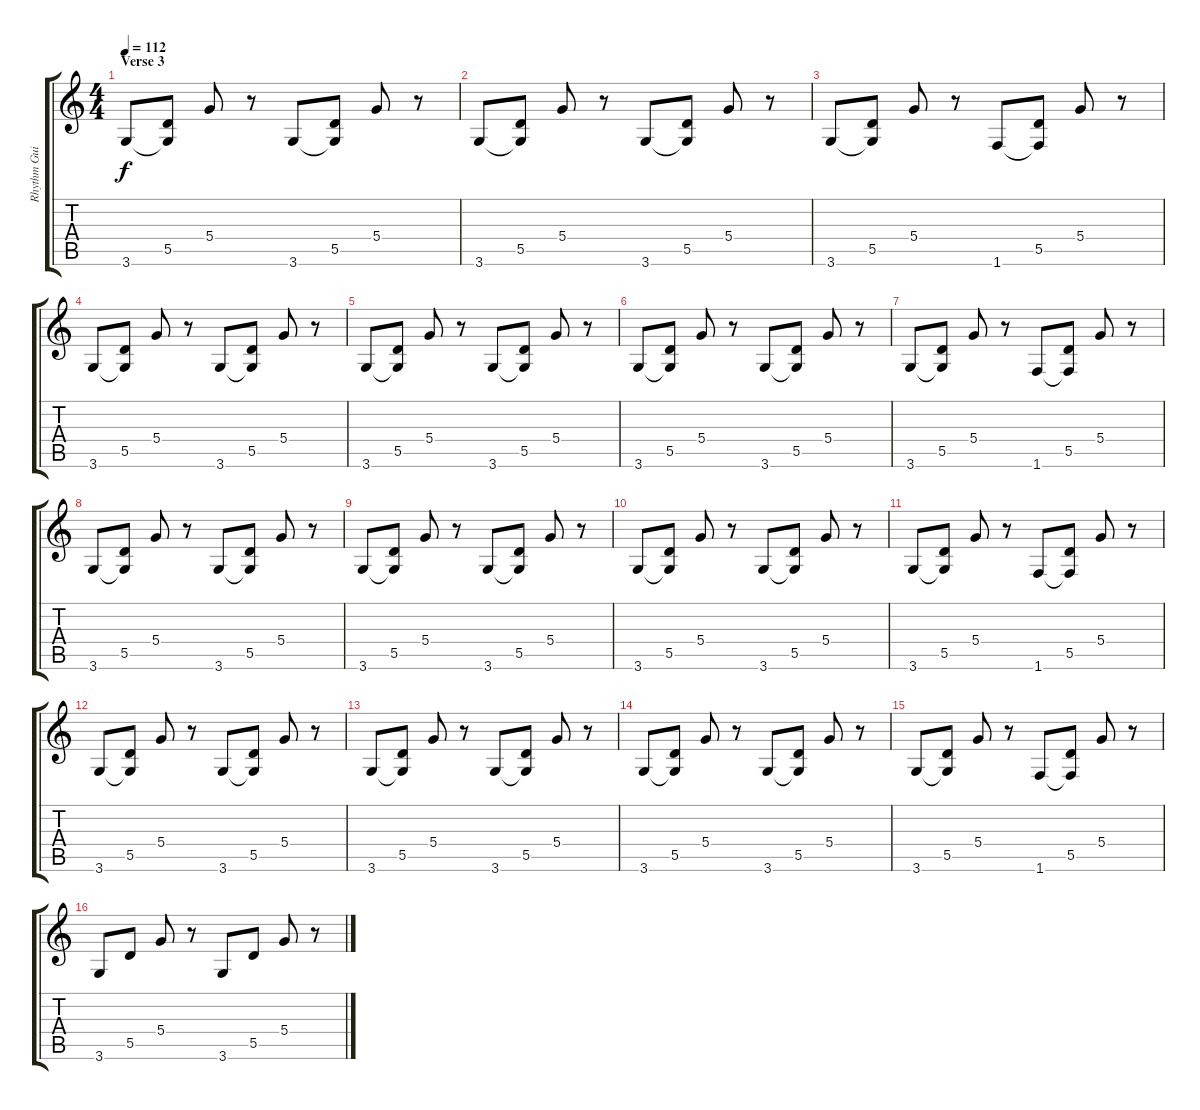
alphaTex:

\track ("Rhythm Guitar" "Rhythm Gui") {instrument distortionguitar}
\staff {score tabs}
\tuning (E4 B3 G3 D3 A2 E2) {hide}
\ts (4 4)
\section ("" "Verse 3")
\tempo 112
\clef g2
\ks c
3.6.8{dy f} (5.5 3.6{t}).8 5.4.8 r.8 3.6.8 (5.5 3.6{t}).8 5.4.8 r.8 |
3.6.8 (5.5 3.6{t}).8 5.4.8 r.8 3.6.8 (5.5 3.6{t}).8 5.4.8 r.8 |
3.6.8 (5.5 3.6{t}).8 5.4.8 r.8 1.6.8 (5.5 1.6{t}).8 5.4.8 r.8 |
3.6.8 (5.5 3.6{t}).8 5.4.8 r.8 3.6.8 (5.5 3.6{t}).8 5.4.8 r.8 |
3.6.8 (5.5 3.6{t}).8 5.4.8 r.8 3.6.8 (5.5 3.6{t}).8 5.4.8 r.8 |
3.6.8 (5.5 3.6{t}).8 5.4.8 r.8 3.6.8 (5.5 3.6{t}).8 5.4.8 r.8 |
3.6.8 (5.5 3.6{t}).8 5.4.8 r.8 1.6.8 (5.5 1.6{t}).8 5.4.8 r.8 |
3.6.8 (5.5 3.6{t}).8 5.4.8 r.8 3.6.8 (5.5 3.6{t}).8 5.4.8 r.8 |
3.6.8 (5.5 3.6{t}).8 5.4.8 r.8 3.6.8 (5.5 3.6{t}).8 5.4.8 r.8 |
3.6.8 (5.5 3.6{t}).8 5.4.8 r.8 3.6.8 (5.5 3.6{t}).8 5.4.8 r.8 |
3.6.8 (5.5 3.6{t}).8 5.4.8 r.8 1.6.8 (5.5 1.6{t}).8 5.4.8 r.8 |
3.6.8 (5.5 3.6{t}).8 5.4.8 r.8 3.6.8 (5.5 3.6{t}).8 5.4.8 r.8 |
3.6.8 (5.5 3.6{t}).8 5.4.8 r.8 3.6.8 (5.5 3.6{t}).8 5.4.8 r.8 |
3.6.8 (5.5 3.6{t}).8 5.4.8 r.8 3.6.8 (5.5 3.6{t}).8 5.4.8 r.8 |
3.6.8 (5.5 3.6{t}).8 5.4.8 r.8 1.6.8 (5.5 1.6{t}).8 5.4.8 r.8 |
3.6.8 5.5.8 5.4.8 r.8 3.6.8 5.5.8 5.4.8 r.8
